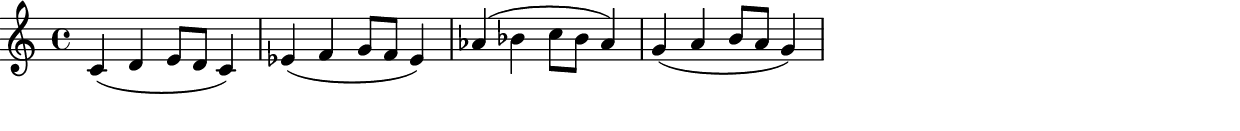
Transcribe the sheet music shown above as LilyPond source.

\include "lilypond-book-preamble.ly"
\paper {
  #(define dump-extents #t)

  indent = 0\mm
  line-width = 210\mm - 2.0 * 0.4\in
  ragged-right = ##t
  force-assignment = #""
  line-width = #(- line-width (* mm  3.000000))
}
\header {
  title = ""
  composer = ""
}
\layout {
}

<<
    \new Staff {   \set Staff.instrumentName = "" \clef treble <c'>4( <d'>4 <e'>8 <d'>8 <c'>4) <ees'>4( <f'>4 <g'>8 <f'>8 <ees'>4) <aes'>4( <bes'>4 <c''>8 <bes'>8 <aes'>4) <g'>4( <a'>4 <b'>8 <a'>8 <g'>4)
               }
>>